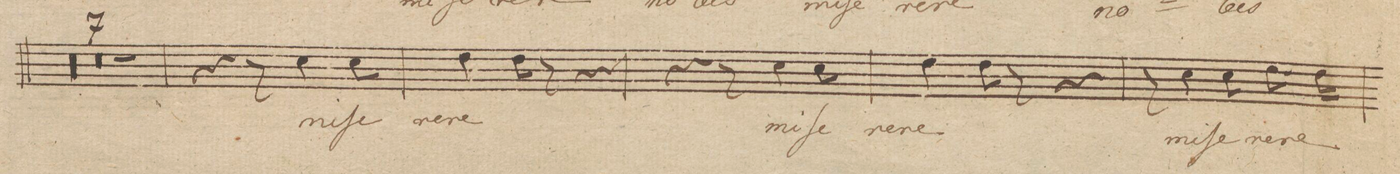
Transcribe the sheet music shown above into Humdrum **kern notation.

**kern	**text	**dynam
*I"Tenore Solo	*	*
*clefC4	*	*
*k[b-e-a-]	*	*
*M3/4	*	*
0.r	.	.
=23	=23	=23
=24	=24	=24
=25	=25	=25
=26	=26	=26
1.r	.	.
=27	=27	=27
=28	=28	=28
2.r	.	.
=29	=29	=29
4r	.	.
8r	.	.
4B-\	mi-	.
8B-\	-se-	.
=30	=30	=30
4c\	-rere	.
8c\	.	.
8r	.	.
4r	.	.
=31	=31	=31
4r	.	.
8r	.	.
4B-\	mi-	.
8B-\	-se-	.
=32	=32	=32
4c\	-rere	.
8c\	.	.
8r	.	.
4r	.	.
=33	=33	=33
8r	.	.
4B-\	mi-	.
8B-\	-se-	.
8.c\	-rere	.
16c\	.	.
=34	=34	=34
*-	*-	*-
